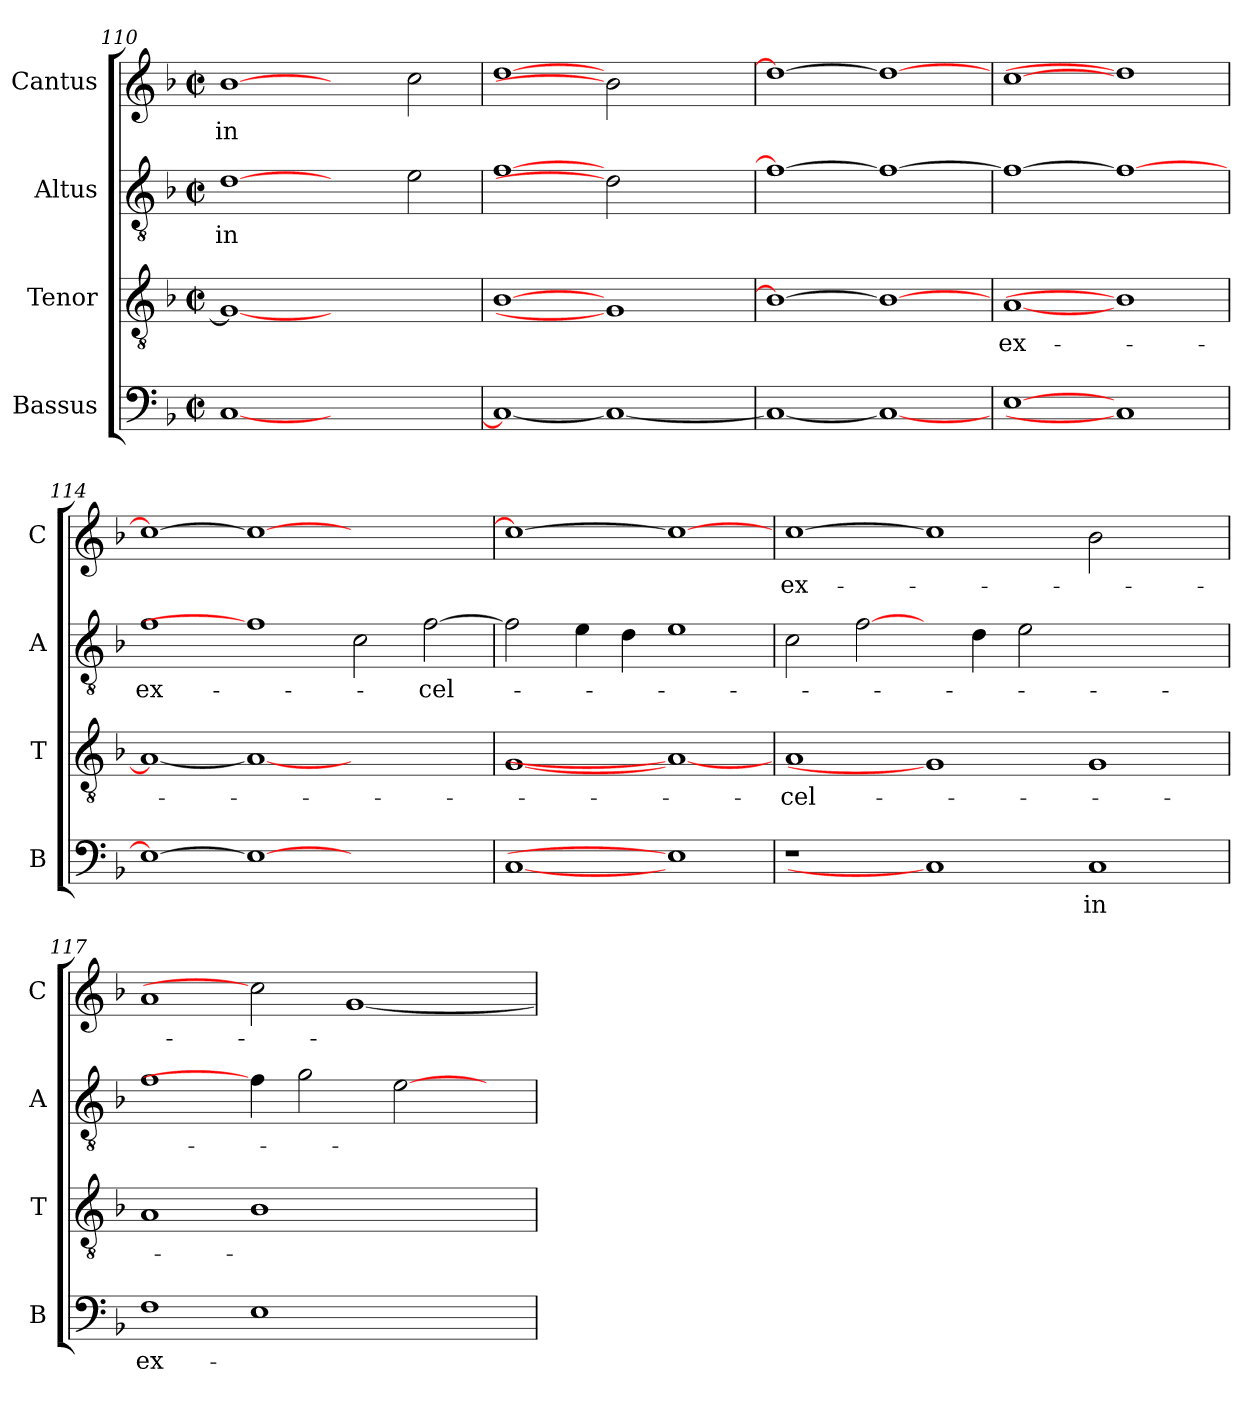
**kern	**text	**kern	**text	**kern	**text	**kern	**text
*part4	*part4	*part3	*part3	*part2	*part2	*part1	*part1
*staff4	*staff4	*staff3	*staff3	*staff2	*staff2	*staff1	*staff1
*I"Bassus	*	*I"Tenor	*	*I"Altus	*	*I"Cantus	*
*I'B	*	*I'T	*	*I'A	*	*I'C	*
*clefF4	*	*clefGv2	*	*clefGv2	*	*clefG2	*
*k[b-]	*	*k[b-]	*	*k[b-]	*	*k[b-]	*
*F:	*	*F:	*	*F:	*	*F:	*
*M2/2	*	*M2/2	*	*M2/2	*	*M2/2	*
*met(c|)	*	*met(c|)	*	*met(c|)	*	*met(c|)	*
=110	=110	=110	=110	=110	=110	=110	=110
!	!	!	!	!	!LO:LY:b	!	!
!	!	!	!	!	!	!	!LO:LY:b
[1C	.	1G_	.	[1d	in	[1b-	in
1ryy	.	1ryy	.	2ryy	.	2ryy	.
.	.	.	.	2e\	.	2cc\	.
=111	=111	=111	=111	=111	=111	=111	=111
1C_	.	[1B-	.	[1f	.	[1dd	.
1C_	.	1G]	.	2d]	.	2b-]	.
.	.	.	.	2ryy	.	2ryy	.
=112	=112	=112	=112	=112	=112	=112	=112
1C_	.	1B-_	.	1f_	.	1dd_	.
1C_	.	1B-_	.	1f_	.	1dd_	.
!!LO:LB:g=z
=113	=113	=113	=113	=113	=113	=113	=113
!	!	!	!LO:LY:b	!	!	!	!
[1E	.	[1A	ex-	1f_	.	[1cc	.
1C]	.	1B-]	.	1f_	.	1dd]	.
=114	=114	=114	=114	=114	=114	=114	=114
!	!	!	!	!	!LO:LY:b	!	!
1E_	.	1A_	.	1f	ex-	1cc_	.
1E_	.	1A_	.	1f]	.	1cc_	.
1ryy	.	1ryy	.	2c\	.	1ryy	.
!	!	!	!	!	!LO:LY:b	!	!
.	.	.	.	[2f\	-cel-	.	.
=115	=115	=115	=115	=115	=115	=115	=115
[1C	.	[1G	.	2f\]	.	1cc_	.
.	.	.	.	4e\	.	.	.
.	.	.	.	4d\	.	.	.
1E]	.	1A_	.	1e	.	1cc_	.
=116	=116	=116	=116	=116	=116	=116	=116
!	!	!	!LO:LY:b	!	!	!	!
!	!	!	!	!	!	!	!LO:LY:b
1r	.	1A	-cel-	2c\	.	[1cc	ex-
.	.	.	.	[2f\	.	.	.
1C]	.	1G]	.	4ryy	.	1cc]	.
.	.	.	.	4d\	.	.	.
.	.	.	.	2e\	.	.	.
!	!LO:LY:b	!	!	!	!	!	!
1C	-in	1G	.	1ryy	.	2b-\	.
.	.	.	.	.	.	2ryy	.
=117	=117	=117	=117	=117	=117	=117	=117
!	!LO:LY:b	!	!	!	!	!	!
1F	ex-	1A	.	1f	.	1a	.
1E	.	1B-	.	4f\]	.	2cc]	.
.	.	.	.	2g\	.	.	.
.	.	.	.	.	.	[1g	.
.	.	.	.	[2e\	.	.	.
2ryy	.	2ryy	.	.	.	.	.
.	.	.	.	4ryy	.	.	.
=	=	=	=	=	=	=	=
*-	*-	*-	*-	*-	*-	*-	*-
